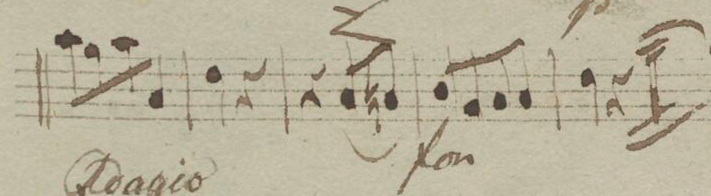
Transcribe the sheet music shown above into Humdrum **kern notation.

**kern	**dynam
*I"Viola	*
*clefC3	*
*k[b-e-a-]	*
*M2/4	*
8b-\L	.
8a-\	.
8b-\	.
8B-/J	.
=190	=190
4e-\	.
4r	.
=191	=191
4r	.
(8B-/L	<
8Bn/J)	[
=192	=192
8c/L	f
8A-/	.
8B-/	.
8B-/J	.
=193	=193
4e-\	.
4r	.
==	==
*-	*-
